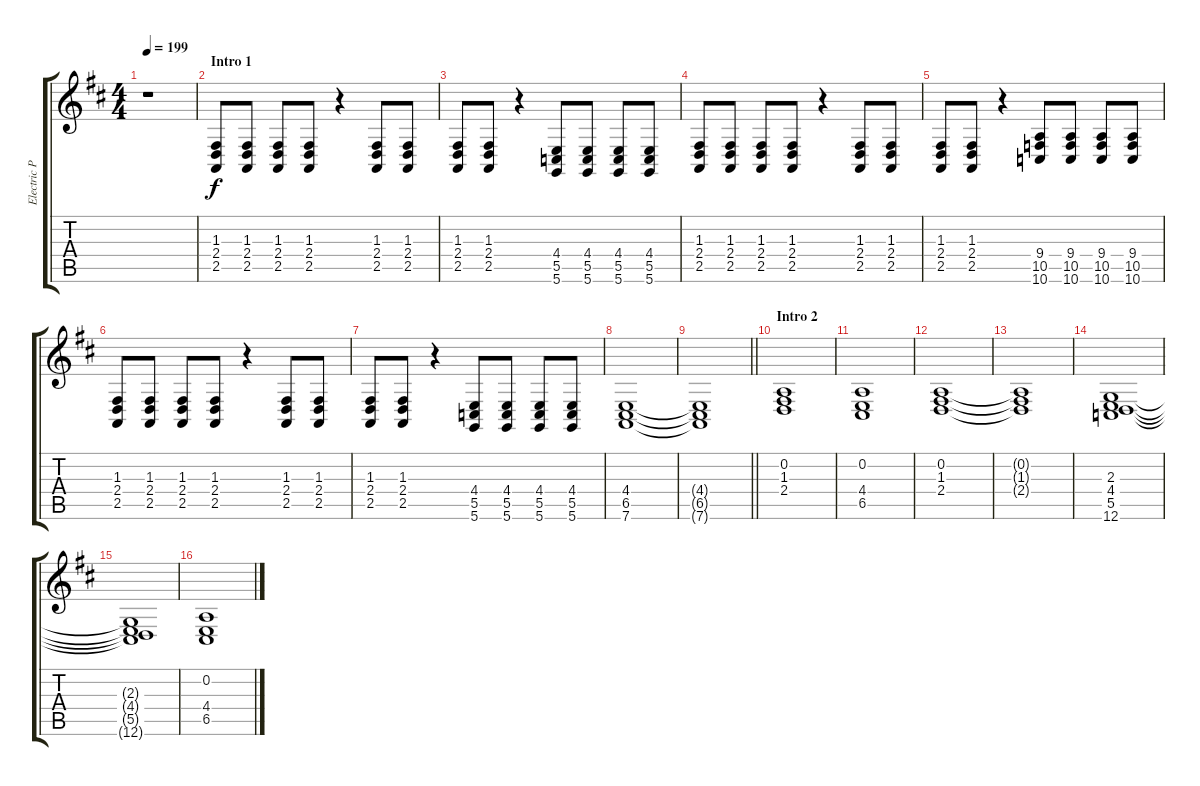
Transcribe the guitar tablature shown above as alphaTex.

\track ("Electric Piano" "Electric P") {instrument electricgrandpiano}
\staff {score tabs}
\tuning (D4 A3 F3 C3 G2 D2) {hide}
\ts (4 4)
\tempo 199
\clef g2
\ks d
r.1{dy f instrument electricgrandpiano} |
\section ("" "Intro 1")
(1.3 2.4 2.5).8 (1.3 2.4 2.5).8 (1.3 2.4 2.5).8 (1.3 2.4 2.5).8 r.4 (1.3 2.4 2.5).8 (1.3 2.4 2.5).8 |
(1.3 2.4 2.5).8 (1.3 2.4 2.5).8 r.4 (4.4 5.5 5.6).8 (4.4 5.5 5.6).8 (4.4 5.5 5.6).8 (4.4 5.5 5.6).8 |
(1.3 2.4 2.5).8 (1.3 2.4 2.5).8 (1.3 2.4 2.5).8 (1.3 2.4 2.5).8 r.4 (1.3 2.4 2.5).8 (1.3 2.4 2.5).8 |
(1.3 2.4 2.5).8 (1.3 2.4 2.5).8 r.4 (9.4 10.5 10.6).8 (9.4 10.5 10.6).8 (9.4 10.5 10.6).8 (9.4 10.5 10.6).8 |
(1.3 2.4 2.5).8 (1.3 2.4 2.5).8 (1.3 2.4 2.5).8 (1.3 2.4 2.5).8 r.4 (1.3 2.4 2.5).8 (1.3 2.4 2.5).8 |
(1.3 2.4 2.5).8 (1.3 2.4 2.5).8 r.4 (4.4 5.5 5.6).8 (4.4 5.5 5.6).8 (4.4 5.5 5.6).8 (4.4 5.5 5.6).8 |
(4.4 6.5 7.6).1 |
\barLineRight lightlight
(4.4{t} 6.5{t} 7.6{t}).1 |
\section ("" "Intro 2")
(0.2 1.3 2.4).1 |
(0.2 4.4 6.5).1 |
(0.2 1.3 2.4).1 |
(0.2{t} 1.3{t} 2.4{t}).1 |
(2.3 4.4 5.5 12.6).1 |
(2.3{t} 4.4{t} 5.5{t} 12.6{t}).1 |
(0.2 4.4 6.5).1
